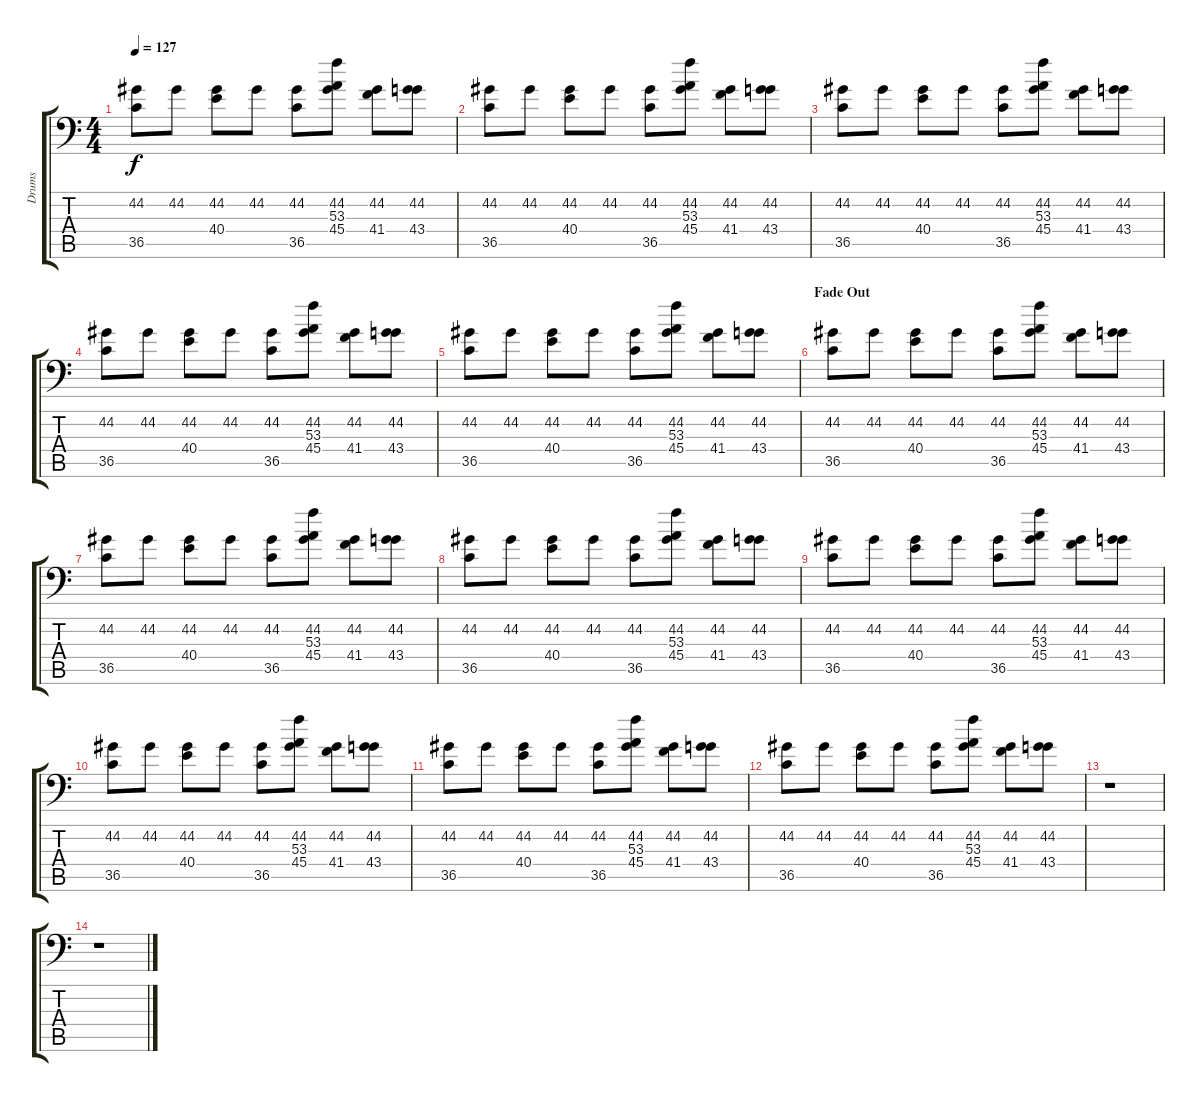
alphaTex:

\track ("Drums" "Drums") {instrument acousticgrandpiano}
\staff {score tabs}
\tuning (C-1 C-1 C-1 C-1 C-1 C-1) {hide}
\ts (4 4)
\tempo 127
\clef f4
\ks c
(44.2 36.5).8{dy f} 44.2.8 (44.2 40.4).8 44.2.8 (44.2 36.5).8 (44.2 53.3 45.4).8 (44.2 41.4).8 (44.2 43.4).8 |
(44.2 36.5).8 44.2.8 (44.2 40.4).8 44.2.8 (44.2 36.5).8 (44.2 53.3 45.4).8 (44.2 41.4).8 (44.2 43.4).8 |
(44.2 36.5).8 44.2.8 (44.2 40.4).8 44.2.8 (44.2 36.5).8 (44.2 53.3 45.4).8 (44.2 41.4).8 (44.2 43.4).8 |
(44.2 36.5).8 44.2.8 (44.2 40.4).8 44.2.8 (44.2 36.5).8 (44.2 53.3 45.4).8 (44.2 41.4).8 (44.2 43.4).8 |
(44.2 36.5).8 44.2.8 (44.2 40.4).8 44.2.8 (44.2 36.5).8 (44.2 53.3 45.4).8 (44.2 41.4).8 (44.2 43.4).8 |
\section ("" "Fade Out")
(44.2 36.5).8 44.2.8 (44.2 40.4).8 44.2.8 (44.2 36.5).8 (44.2 53.3 45.4).8 (44.2 41.4).8 (44.2 43.4).8 |
(44.2 36.5).8 44.2.8 (44.2 40.4).8 44.2.8 (44.2 36.5).8 (44.2 53.3 45.4).8 (44.2 41.4).8 (44.2 43.4).8 |
(44.2 36.5).8 44.2.8 (44.2 40.4).8 44.2.8 (44.2 36.5).8 (44.2 53.3 45.4).8 (44.2 41.4).8 (44.2 43.4).8 |
(44.2 36.5).8 44.2.8 (44.2 40.4).8 44.2.8 (44.2 36.5).8 (44.2 53.3 45.4).8 (44.2 41.4).8 (44.2 43.4).8 |
(44.2 36.5).8 44.2.8 (44.2 40.4).8 44.2.8 (44.2 36.5).8 (44.2 53.3 45.4).8 (44.2 41.4).8 (44.2 43.4).8 |
(44.2 36.5).8 44.2.8 (44.2 40.4).8 44.2.8 (44.2 36.5).8 (44.2 53.3 45.4).8 (44.2 41.4).8 (44.2 43.4).8 |
(44.2 36.5).8 44.2.8 (44.2 40.4).8 44.2.8 (44.2 36.5).8 (44.2 53.3 45.4).8 (44.2 41.4).8 (44.2 43.4).8 |
r.1 |
r.1
